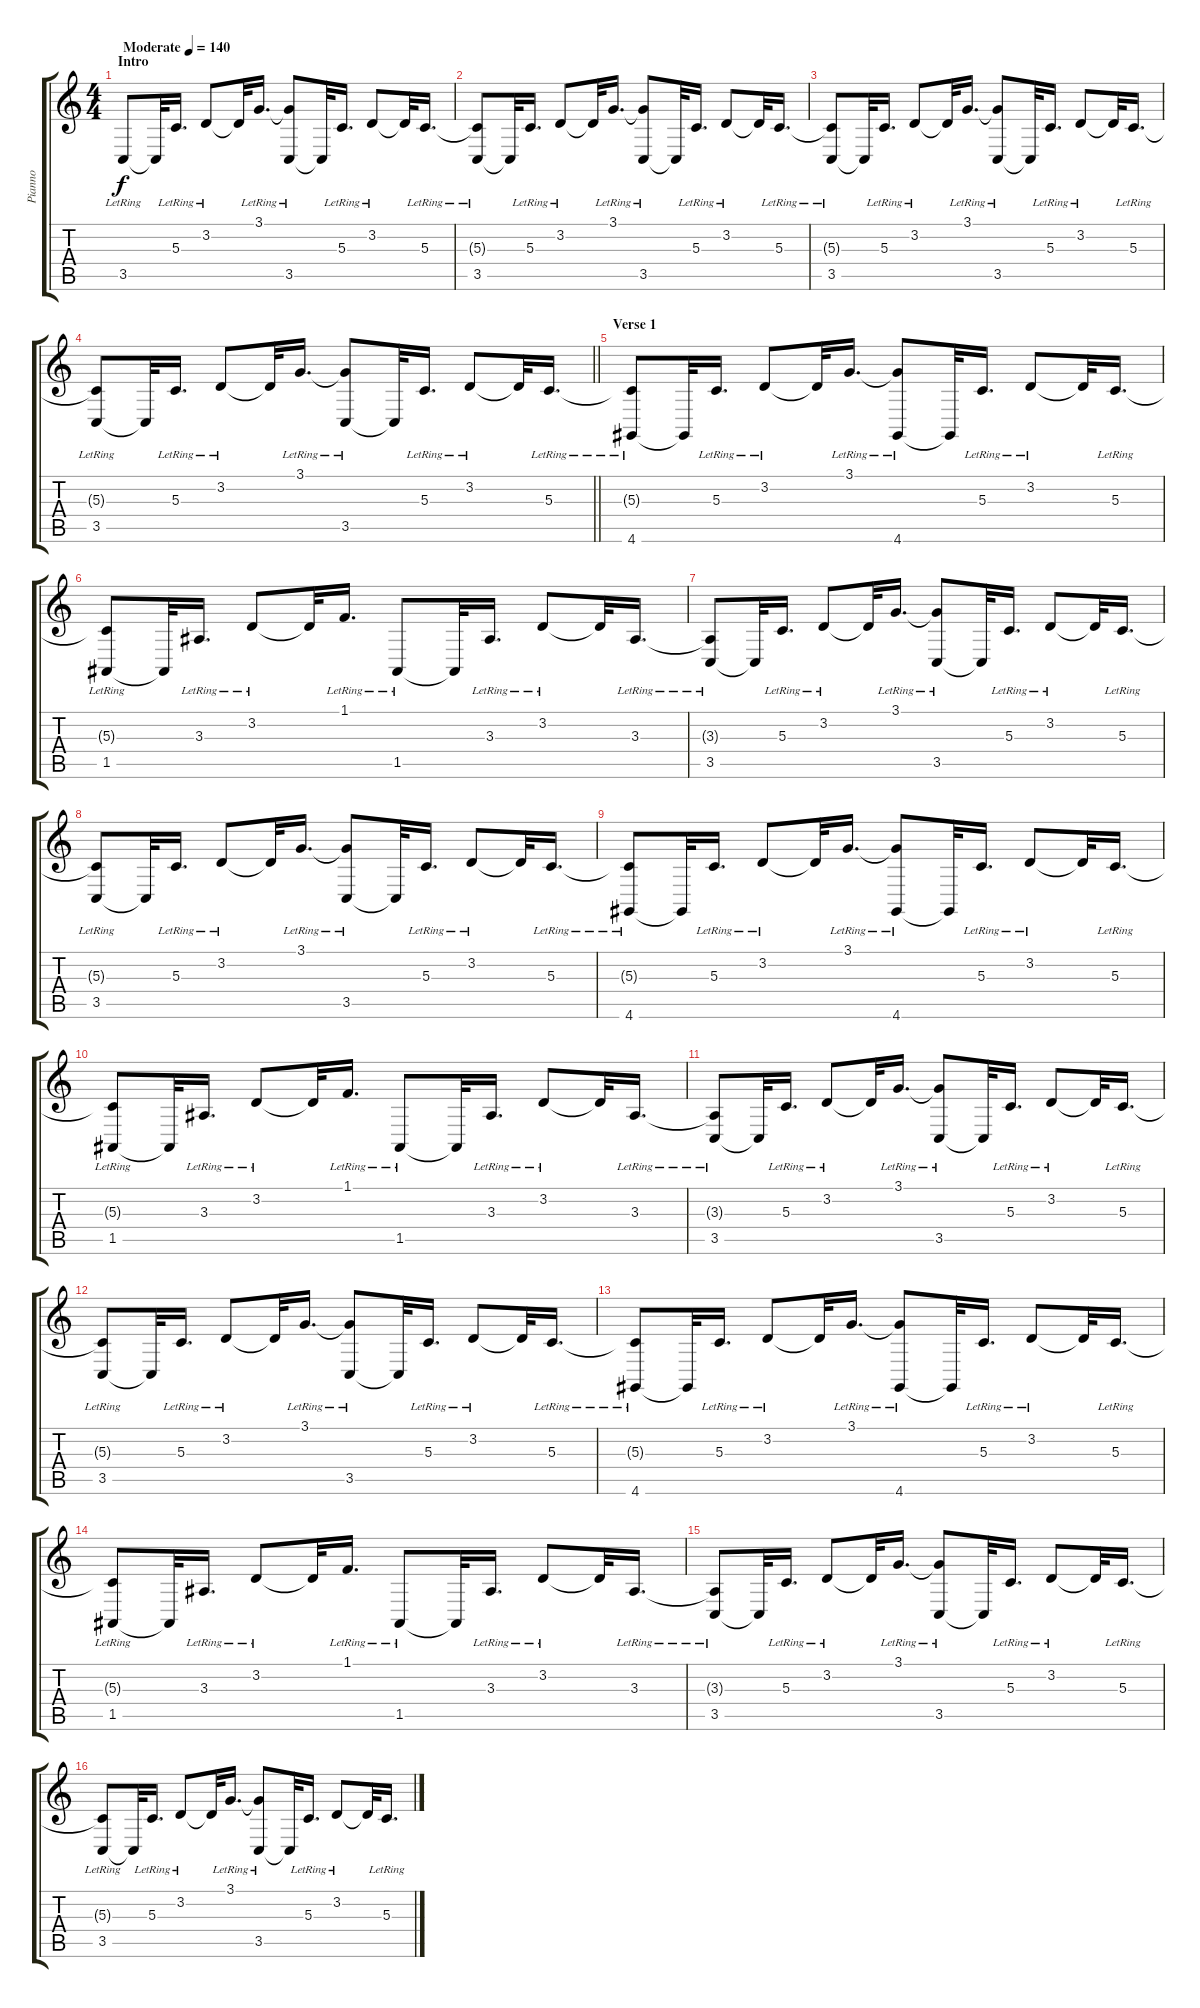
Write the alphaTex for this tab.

\track ("Pianno" "Pianno") {instrument acousticgrandpiano}
\staff {score tabs}
\tuning (E4 B3 G3 D3 A2 E2) {hide}
\ts (4 4)
\section ("" "Intro")
\tempo (140 "Moderate")
\clef g2
\ks c
3.5{lr}.8{dy f instrument acousticgrandpiano} 3.5{t}.32 5.3{lr}.16{d} 3.2{lr}.8 3.2{t}.32 3.1{lr}.16{d} (3.1{t} 3.5{lr}).8 3.5{t}.32 5.3{lr}.16{d} 3.2{lr}.8 3.2{t}.32 5.3{lr}.16{d} |
(5.3{t} 3.5{lr}).8 3.5{t}.32 5.3{lr}.16{d} 3.2{lr}.8 3.2{t}.32 3.1{lr}.16{d} (3.1{t} 3.5{lr}).8 3.5{t}.32 5.3{lr}.16{d} 3.2{lr}.8 3.2{t}.32 5.3{lr}.16{d} |
(5.3{t} 3.5{lr}).8 3.5{t}.32 5.3{lr}.16{d} 3.2{lr}.8 3.2{t}.32 3.1{lr}.16{d} (3.1{t} 3.5{lr}).8 3.5{t}.32 5.3{lr}.16{d} 3.2{lr}.8 3.2{t}.32 5.3{lr}.16{d} |
\barLineRight lightlight
(5.3{t} 3.5{lr}).8 3.5{t}.32 5.3{lr}.16{d} 3.2{lr}.8 3.2{t}.32 3.1{lr}.16{d} (3.1{t} 3.5{lr}).8 3.5{t}.32 5.3{lr}.16{d} 3.2{lr}.8 3.2{t}.32 5.3{lr}.16{d} |
\section ("" "Verse 1")
(5.3{t} 4.6{lr}).8 4.6{t}.32 5.3{lr}.16{d} 3.2{lr}.8 3.2{t}.32 3.1{lr}.16{d} (3.1{t} 4.6{lr}).8 4.6{t}.32 5.3{lr}.16{d} 3.2{lr}.8 3.2{t}.32 5.3{lr}.16{d} |
(5.3{t} 1.5{lr}).8 1.5{t}.32 3.3{lr}.16{d} 3.2{lr}.8 3.2{t}.32 1.1{lr}.16{d} 1.5{lr}.8 1.5{t}.32 3.3{lr}.16{d} 3.2{lr}.8 3.2{t}.32 3.3{lr}.16{d} |
(3.3{t} 3.5{lr}).8 3.5{t}.32 5.3{lr}.16{d} 3.2{lr}.8 3.2{t}.32 3.1{lr}.16{d} (3.1{t} 3.5{lr}).8 3.5{t}.32 5.3{lr}.16{d} 3.2{lr}.8 3.2{t}.32 5.3{lr}.16{d} |
(5.3{t} 3.5{lr}).8 3.5{t}.32 5.3{lr}.16{d} 3.2{lr}.8 3.2{t}.32 3.1{lr}.16{d} (3.1{t} 3.5{lr}).8 3.5{t}.32 5.3{lr}.16{d} 3.2{lr}.8 3.2{t}.32 5.3{lr}.16{d} |
(5.3{t} 4.6{lr}).8 4.6{t}.32 5.3{lr}.16{d} 3.2{lr}.8 3.2{t}.32 3.1{lr}.16{d} (3.1{t} 4.6{lr}).8 4.6{t}.32 5.3{lr}.16{d} 3.2{lr}.8 3.2{t}.32 5.3{lr}.16{d} |
(5.3{t} 1.5{lr}).8 1.5{t}.32 3.3{lr}.16{d} 3.2{lr}.8 3.2{t}.32 1.1{lr}.16{d} 1.5{lr}.8 1.5{t}.32 3.3{lr}.16{d} 3.2{lr}.8 3.2{t}.32 3.3{lr}.16{d} |
(3.3{t} 3.5{lr}).8 3.5{t}.32 5.3{lr}.16{d} 3.2{lr}.8 3.2{t}.32 3.1{lr}.16{d} (3.1{t} 3.5{lr}).8 3.5{t}.32 5.3{lr}.16{d} 3.2{lr}.8 3.2{t}.32 5.3{lr}.16{d} |
(5.3{t} 3.5{lr}).8 3.5{t}.32 5.3{lr}.16{d} 3.2{lr}.8 3.2{t}.32 3.1{lr}.16{d} (3.1{t} 3.5{lr}).8 3.5{t}.32 5.3{lr}.16{d} 3.2{lr}.8 3.2{t}.32 5.3{lr}.16{d} |
(5.3{t} 4.6{lr}).8 4.6{t}.32 5.3{lr}.16{d} 3.2{lr}.8 3.2{t}.32 3.1{lr}.16{d} (3.1{t} 4.6{lr}).8 4.6{t}.32 5.3{lr}.16{d} 3.2{lr}.8 3.2{t}.32 5.3{lr}.16{d} |
(5.3{t} 1.5{lr}).8 1.5{t}.32 3.3{lr}.16{d} 3.2{lr}.8 3.2{t}.32 1.1{lr}.16{d} 1.5{lr}.8 1.5{t}.32 3.3{lr}.16{d} 3.2{lr}.8 3.2{t}.32 3.3{lr}.16{d} |
(3.3{t} 3.5{lr}).8 3.5{t}.32 5.3{lr}.16{d} 3.2{lr}.8 3.2{t}.32 3.1{lr}.16{d} (3.1{t} 3.5{lr}).8 3.5{t}.32 5.3{lr}.16{d} 3.2{lr}.8 3.2{t}.32 5.3{lr}.16{d} |
(5.3{t} 3.5{lr}).8 3.5{t}.32 5.3{lr}.16{d} 3.2{lr}.8 3.2{t}.32 3.1{lr}.16{d} (3.1{t} 3.5{lr}).8 3.5{t}.32 5.3{lr}.16{d} 3.2{lr}.8 3.2{t}.32 5.3{lr}.16{d}
